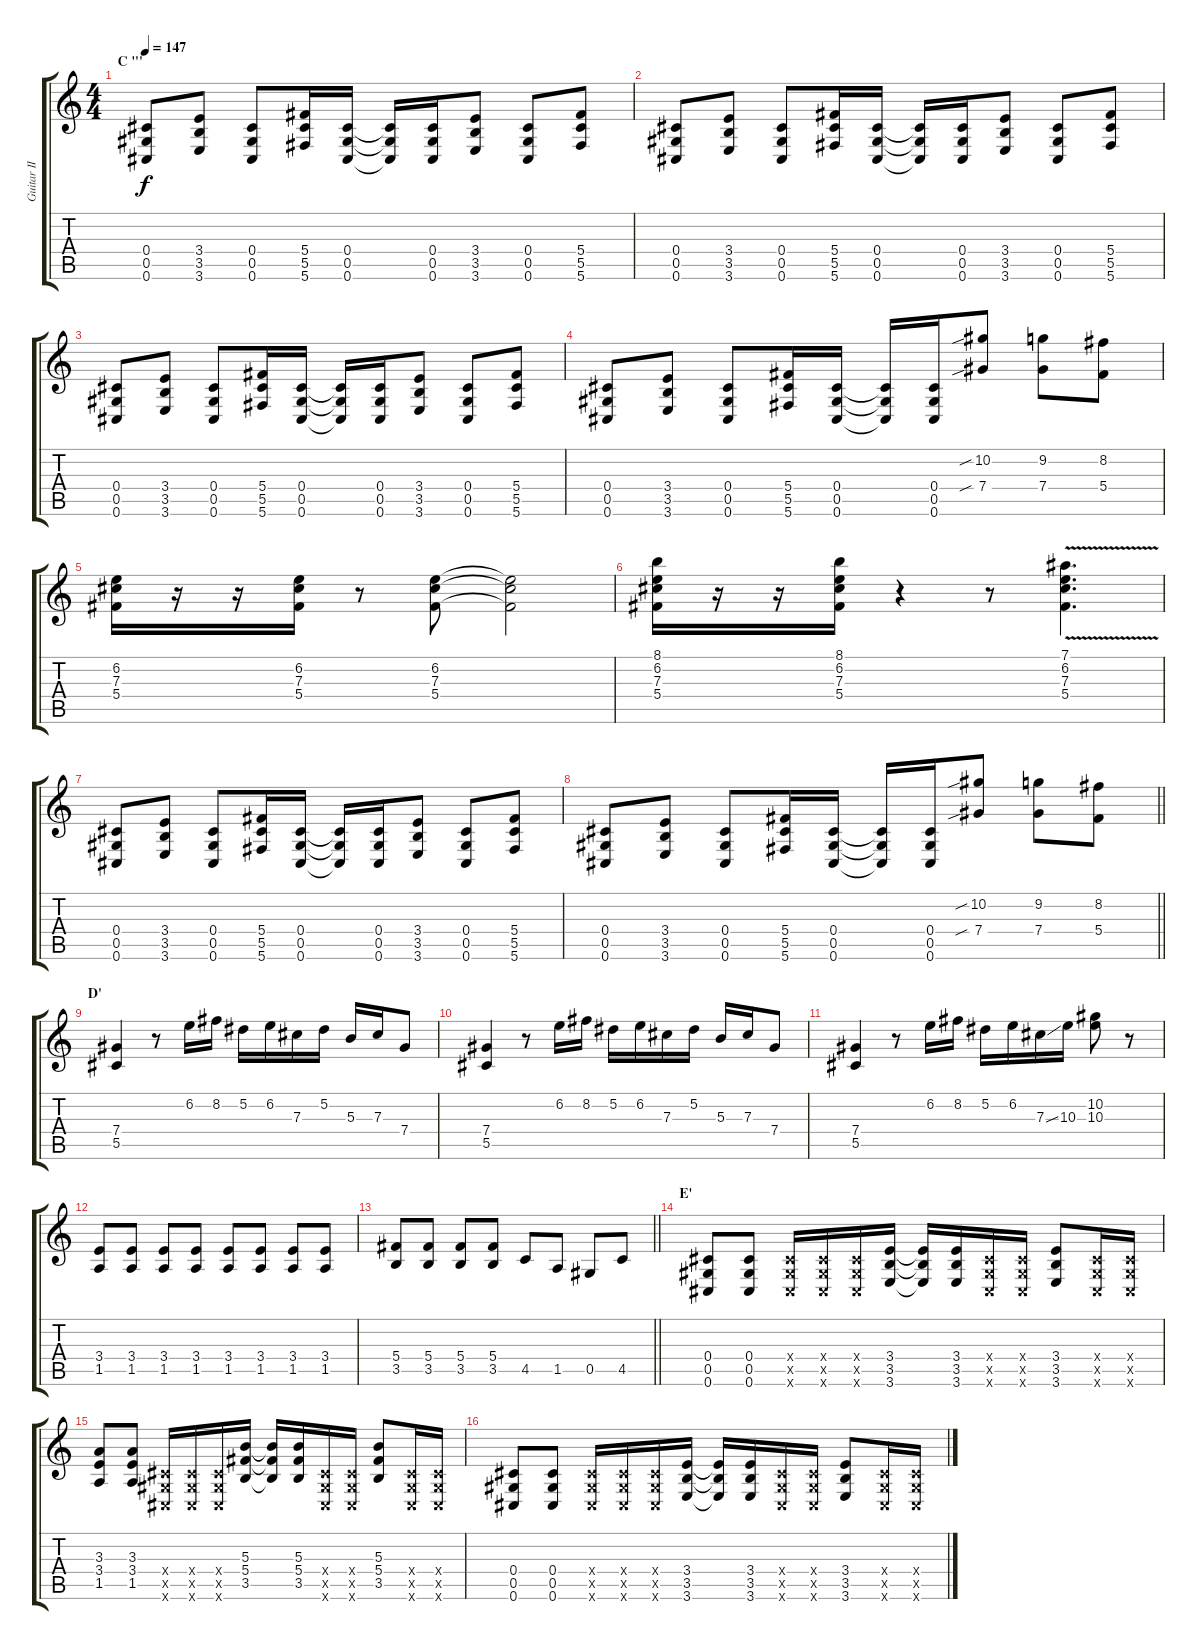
\track ("Guitar II (Hitsugi)" "Guitar II ") {instrument distortionguitar}
\staff {score tabs}
\tuning (Eb4 Bb3 Gb3 Db3 Ab2 Db2) {hide}
\ts (4 4)
\section ("" "C \"'")
\tempo 147
\clef g2
\ks c
(0.4 0.5 0.6).8{dy f} (3.4 3.5 3.6).8 (0.4 0.5 0.6).8 (5.4 5.5 5.6).16 (0.4 0.5 0.6).16 (0.4{t} 0.5{t} 0.6{t}).16 (0.4 0.5 0.6).16 (3.4 3.5 3.6).8 (0.4 0.5 0.6).8 (5.4 5.5 5.6).8 |
(0.4 0.5 0.6).8 (3.4 3.5 3.6).8 (0.4 0.5 0.6).8 (5.4 5.5 5.6).16 (0.4 0.5 0.6).16 (0.4{t} 0.5{t} 0.6{t}).16 (0.4 0.5 0.6).16 (3.4 3.5 3.6).8 (0.4 0.5 0.6).8 (5.4 5.5 5.6).8 |
(0.4 0.5 0.6).8 (3.4 3.5 3.6).8 (0.4 0.5 0.6).8 (5.4 5.5 5.6).16 (0.4 0.5 0.6).16 (0.4{t} 0.5{t} 0.6{t}).16 (0.4 0.5 0.6).16 (3.4 3.5 3.6).8 (0.4 0.5 0.6).8 (5.4 5.5 5.6).8 |
(0.4 0.5 0.6).8 (3.4 3.5 3.6).8 (0.4 0.5 0.6).8 (5.4 5.5 5.6).16 (0.4 0.5 0.6).16 (0.4{t} 0.5{t} 0.6{t}).16 (0.4 0.5 0.6).16 (10.2{sib} 7.4{sib}).8 (9.2 7.4).8 (8.2 5.4).8 |
(6.2 7.3 5.4).16 r.16 r.16 (6.2 7.3 5.4).16 r.8 (6.2 7.3 5.4).8 (6.2{t} 7.3{t} 5.4{t}).2 |
(8.1 6.2 7.3 5.4).16 r.16 r.16 (8.1 6.2 7.3 5.4).16 r.4 r.8 (7.1{v} 6.2 7.3{v} 5.4{v}).4{d} |
(0.4 0.5 0.6).8 (3.4 3.5 3.6).8 (0.4 0.5 0.6).8 (5.4 5.5 5.6).16 (0.4 0.5 0.6).16 (0.4{t} 0.5{t} 0.6{t}).16 (0.4 0.5 0.6).16 (3.4 3.5 3.6).8 (0.4 0.5 0.6).8 (5.4 5.5 5.6).8 |
\barLineRight lightlight
(0.4 0.5 0.6).8 (3.4 3.5 3.6).8 (0.4 0.5 0.6).8 (5.4 5.5 5.6).16 (0.4 0.5 0.6).16 (0.4{t} 0.5{t} 0.6{t}).16 (0.4 0.5 0.6).16 (10.2{sib} 7.4{sib}).8 (9.2 7.4).8 (8.2 5.4).8 |
\section ("" "D'")
(7.4 5.5).4 r.8 6.2.16 8.2.16 5.2.16 6.2.16 7.3.16 5.2.16 5.3.16 7.3.16 7.4.8 |
(7.4 5.5).4 r.8 6.2.16 8.2.16 5.2.16 6.2.16 7.3.16 5.2.16 5.3.16 7.3.16 7.4.8 |
(7.4 5.5).4 r.8 6.2.16 8.2.16 5.2.16 6.2.16 7.3{ss}.16 10.3.16 (10.2 10.3).8 r.8 |
(3.4 1.5).8 (3.4 1.5).8 (3.4 1.5).8 (3.4 1.5).8 (3.4 1.5).8 (3.4 1.5).8 (3.4 1.5).8 (3.4 1.5).8 |
\barLineRight lightlight
(5.4 3.5).8 (5.4 3.5).8 (5.4 3.5).8 (5.4 3.5).8 4.5.8 1.5.8 0.5.8 4.5.8 |
\section ("" "E'")
(0.4 0.5 0.6).8 (0.4 0.5 0.6).8 (0.4{x} 0.5{x} 0.6{x}).16 (0.4{x} 0.5{x} 0.6{x}).16 (0.4{x} 0.5{x} 0.6{x}).16 (3.4 3.5 3.6).16 (3.4{t} 3.5{t} 3.6{t}).16 (3.4 3.5 3.6).16 (0.4{x} 0.5{x} 0.6{x}).16 (0.4{x} 0.5{x} 0.6{x}).16 (3.4 3.5 3.6).8 (0.4{x} 0.5{x} 0.6{x}).16 (0.4{x} 0.5{x} 0.6{x}).16 |
(3.3 3.4 1.5).8 (3.3 3.4 1.5).8 (0.4{x} 0.5{x} 0.6{x}).16 (0.4{x} 0.5{x} 0.6{x}).16 (0.4{x} 0.5{x} 0.6{x}).16 (5.3 5.4 3.5).16 (5.3{t} 5.4{t} 3.5{t}).16 (5.3 5.4 3.5).16 (0.4{x} 0.5{x} 0.6{x}).16 (0.4{x} 0.5{x} 0.6{x}).16 (5.3 5.4 3.5).8 (0.4{x} 0.5{x} 0.6{x}).16 (0.4{x} 0.5{x} 0.6{x}).16 |
(0.4 0.5 0.6).8 (0.4 0.5 0.6).8 (0.4{x} 0.5{x} 0.6{x}).16 (0.4{x} 0.5{x} 0.6{x}).16 (0.4{x} 0.5{x} 0.6{x}).16 (3.4 3.5 3.6).16 (3.4{t} 3.5{t} 3.6{t}).16 (3.4 3.5 3.6).16 (0.4{x} 0.5{x} 0.6{x}).16 (0.4{x} 0.5{x} 0.6{x}).16 (3.4 3.5 3.6).8 (0.4{x} 0.5{x} 0.6{x}).16 (0.4{x} 0.5{x} 0.6{x}).16
